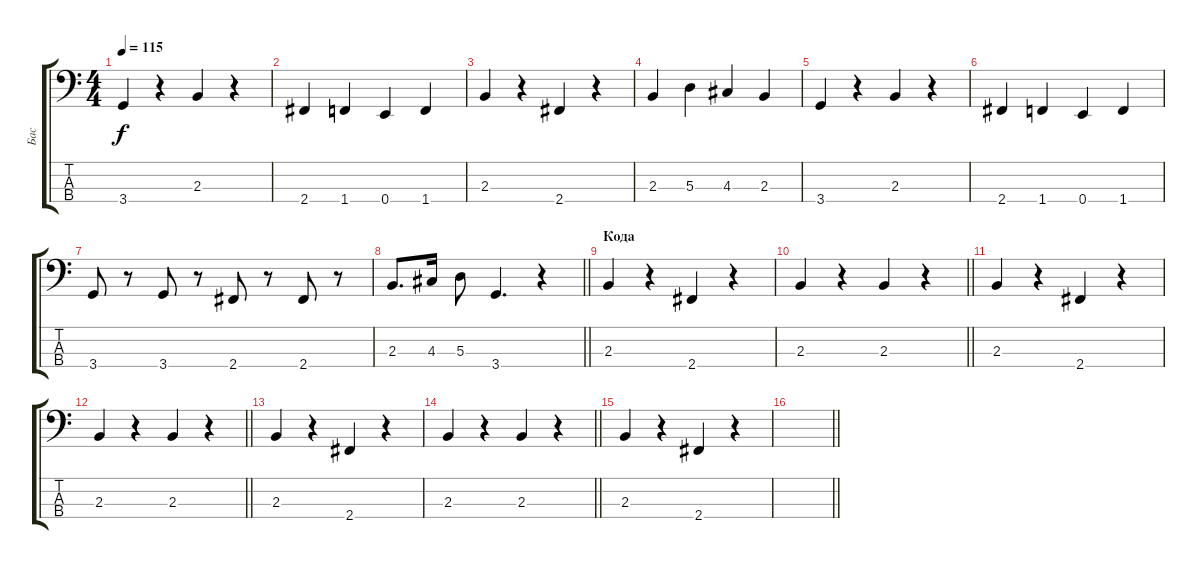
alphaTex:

\track ("Бас" "Бас") {instrument electricbassfinger}
\staff {score tabs}
\tuning (G2 D2 A1 E1) {hide}
\ts (4 4)
\tempo 115
\clef f4
\ks c
3.4.4{dy f} r.4 2.3.4 r.4 |
2.4.4 1.4.4 0.4.4 1.4.4 |
2.3.4 r.4 2.4.4 r.4 |
2.3.4 5.3.4 4.3.4 2.3.4 |
3.4.4 r.4 2.3.4 r.4 |
2.4.4 1.4.4 0.4.4 1.4.4 |
3.4.8 r.8 3.4.8 r.8 2.4.8 r.8 2.4.8 r.8 |
\barLineRight lightlight
2.3.8{d} 4.3.16 5.3.8 3.4.4{d} r.4 |
\section ("" "Кода")
2.3.4 r.4 2.4.4 r.4 |
\barLineRight lightlight
2.3.4 r.4 2.3.4 r.4 |
2.3.4 r.4 2.4.4 r.4 |
\barLineRight lightlight
2.3.4 r.4 2.3.4 r.4 |
2.3.4 r.4 2.4.4 r.4 |
\barLineRight lightlight
2.3.4 r.4 2.3.4 r.4 |
2.3.4 r.4 2.4.4 r.4 |
\barLineRight lightlight
